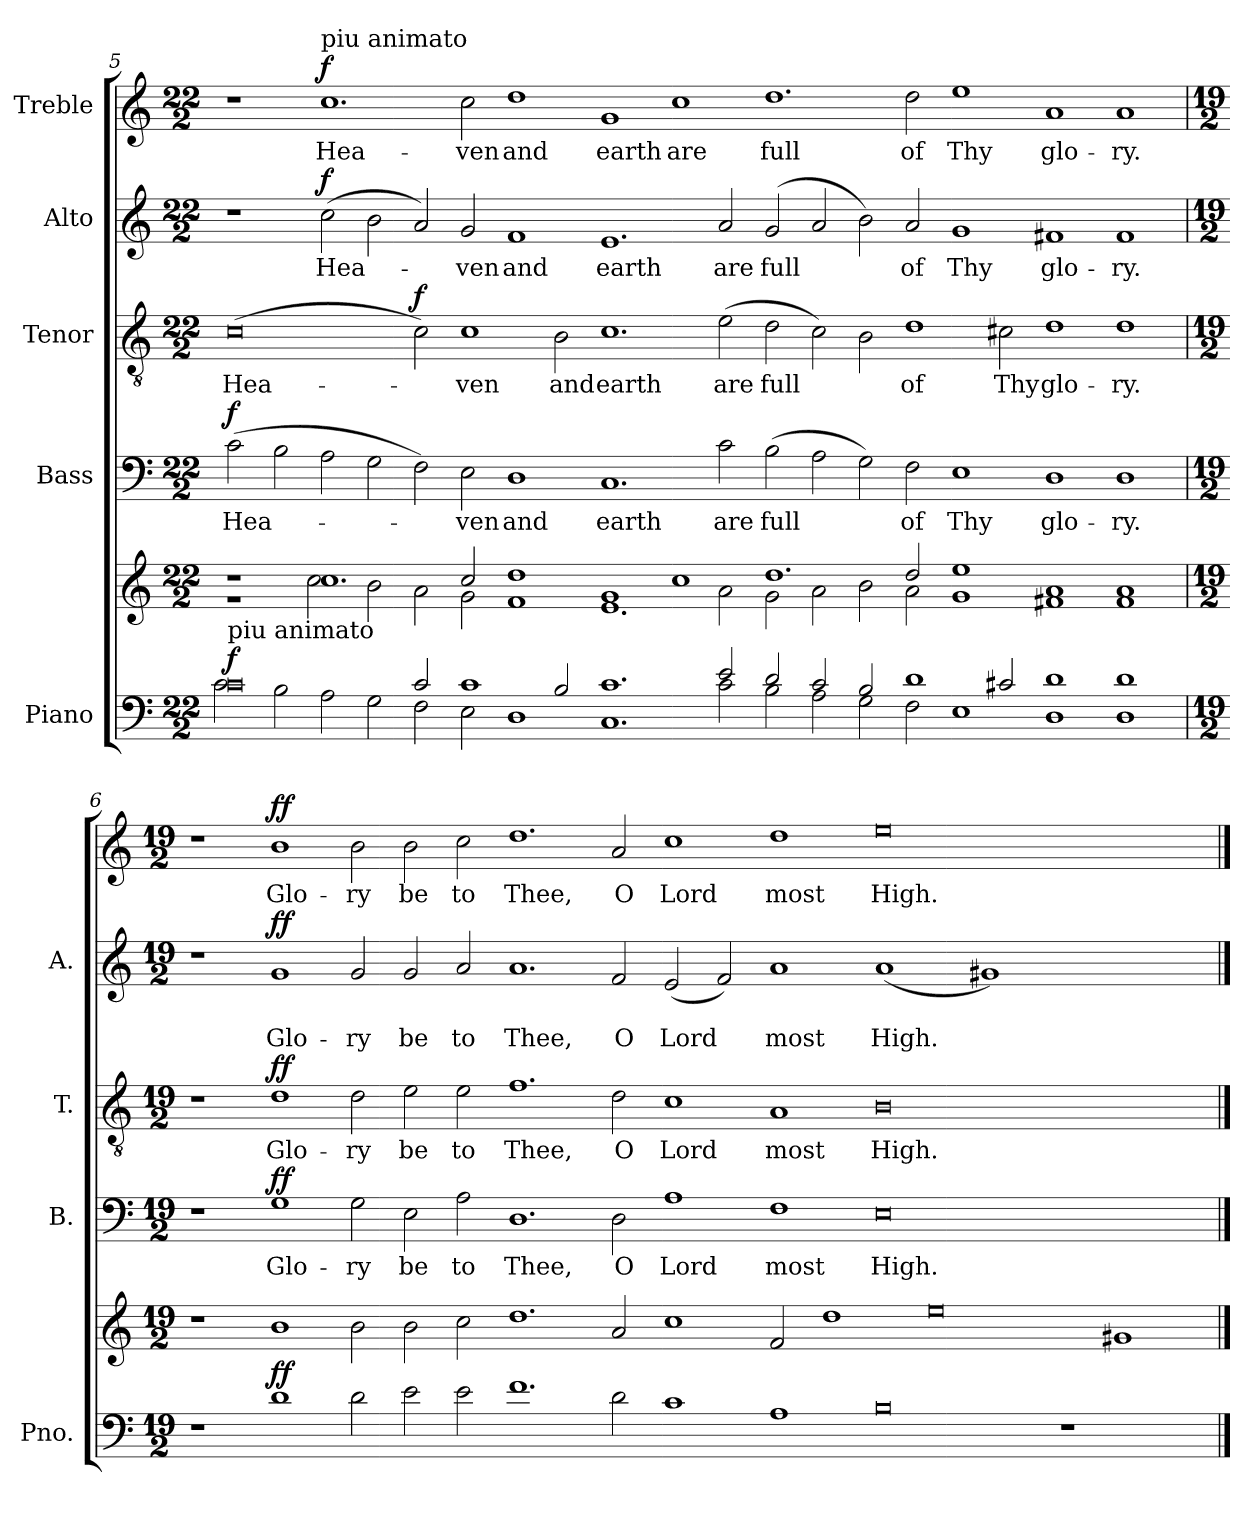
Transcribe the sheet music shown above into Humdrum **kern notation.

**kern	**kern	**dynam	**kern	**text	**dynam	**kern	**text	**dynam	**kern	**text	**text	**dynam	**kern	**text	**dynam
*part5	*part5	*part5	*part4	*part4	*part4	*part3	*part3	*part3	*part2	*part2	*part2	*part2	*part1	*part1	*part1
*staff6	*staff5	*staff5/6	*staff4	*staff4	*staff4	*staff3	*staff3	*staff3	*staff2	*staff2	*staff2	*staff2	*staff1	*staff1	*staff1
*I"Piano	*	*	*I"Bass	*	*	*I"Tenor	*	*	*I"Alto	*	*	*	*I"Treble	*	*
*I'Pno.	*	*	*I'B.	*	*	*I'T.	*	*	*I'A.	*	*	*	*	*	*
*clefF4	*clefG2	*	*clefF4	*	*	*clefGv2	*	*	*clefG2	*	*	*	*clefG2	*	*
*k[]	*k[]	*	*k[]	*	*	*k[]	*	*	*k[]	*	*	*	*k[]	*	*
*C:	*C:	*	*C:	*	*	*C:	*	*	*C:	*	*	*	*C:	*	*
*M22/2	*M22/2	*	*M22/2	*	*	*M22/2	*	*	*M22/2	*	*	*	*M22/2	*	*
=5	=5	=5	=5	=5	=5	=5	=5	=5	=5	=5	=5	=5	=5	=5	=5
*^	*^	*	*	*	*	*	*	*	*	*	*	*	*	*	*
!LO:TX:a:t=piu animato	!	!	!	!	!	!	!	!	!	!	!	!	!	!	!	!	!
!	!	!	!	!LO:DY:a=2	!	!	!LO:DY:a	!	!	!	!	!	!	!	!	!	!
0c	2c\	1r	1r	f	(2c\	Hea-	f	(0c	Hea-	.	1r	.	.	.	1r	.	.
.	2B\	.	.	.	2B\	.	.	.	.	.	.	.	.	.	.	.	.
!	!	!	!	!	!	!	!	!	!	!	!	!	!	!	!LO:TX:a:t=piu animato	!	!
!	!	!	!	!	!	!	!	!	!	!	!	!	!	!LO:DY:a	!	!	!LO:DY:a
.	2A\	1.cc	2cc\	.	2A\	.	.	.	.	.	(2cc\	Hea-	.	f	1.cc	Hea-	f
.	2G\	.	2b\	.	2G\	.	.	.	.	.	2b\	.	.	.	.	.	.
!	!	!	!	!	!	!	!	!	!	!LO:DY:a	!	!	!	!	!	!	!
2c/	2F\	.	2a\	.	2F\)	.	.	2c\)	.	f	2a/)	.	.	.	.	.	.
1c	2E\	2cc/	2g\	.	2E\	ven	.	1c	ven	.	2g/	ven	.	.	2cc\	ven	.
.	1D	1dd	1f	.	1D	and	.	.	.	.	1f	and	.	.	1dd	and	.
2B/	.	.	.	.	.	.	.	2B\	and	.	.	.	.	.	.	.	.
1.c	1.C	1g	1.e	.	1.C	earth	.	1.c	earth	.	1.e	earth	.	.	1g	earth	.
.	.	1cc	.	.	.	.	.	.	.	.	.	.	.	.	1cc	are	.
2e/	2c\	.	2a\	.	2c\	are	.	(2e\	are	.	2a/	are	.	.	.	.	.
2d/	2B\	1.dd	2g\	.	(2B\	full	.	2d\	full	.	(2g/	full	.	.	1.dd	full	.
2c/	2A\	.	2a\	.	2A\	.	.	2c\)	.	.	2a/	.	.	.	.	.	.
2B/	2G\	.	2b\	.	2G\)	.	.	2B\	.	.	2b\)	.	.	.	.	.	.
1d	2F\	2dd/	2a\	.	2F\	of	.	1d	of	.	2a/	of	.	.	2dd\	of	.
.	1E	1ee	1g	.	1E	Thy	.	.	.	.	1g	Thy	.	.	1ee	Thy	.
2c#X/	.	.	.	.	.	.	.	2c#X\	Thy	.	.	.	.	.	.	.	.
1d	1D	1a	1f#X	.	1D	glo-	.	1d	glo-	.	1f#X	glo-	.	.	1a	glo-	.
1d	1D	1a	1f#	.	1D	ry.	.	1d	ry.	.	1f#	ry.	.	.	1a	ry.	.
*v	*v	*	*	*	*	*	*	*	*	*	*	*	*	*	*	*	*
*	*v	*v	*	*	*	*	*	*	*	*	*	*	*	*	*	*
!!LO:LB:g=z
=6	=6	=6	=6	=6	=6	=6	=6	=6	=6	=6	=6	=6	=6	=6	=6
*M19/2	*M19/2	*	*M19/2	*	*	*M19/2	*	*	*M19/2	*	*	*	*M19/2	*	*
1r	1r	.	1r	.	.	1r	.	.	1r	.	.	.	1r	.	.
!	!	!LO:DY:a=2	!	!	!LO:DY:a	!	!	!LO:DY:a	!	!	!	!LO:DY:a	!	!	!LO:DY:a
1d	1b	ff	1G	Glo-	ff	1d	Glo-	ff	1g	.	Glo-	ff	1b	Glo-	ff
2d\	2b\	.	2G\	ry	.	2d\	ry	.	2g/	.	ry	.	2b\	ry	.
2e\	2b\	.	2E\	be	.	2e\	be	.	2g/	.	be	.	2b\	be	.
2e\	2cc\	.	2A\	to	.	2e\	to	.	2a/	.	to	.	2cc\	to	.
1.f	1.dd	.	1.D	Thee,	.	1.f	Thee,	.	1.a	.	Thee,	.	1.dd	Thee,	.
2d\	2a/	.	2D\	O	.	2d\	O	.	2f/	.	O	.	2a/	O	.
1c	1cc	.	1A	Lord	.	1c	Lord	.	(2e/	.	Lord	.	1cc	Lord	.
.	.	.	.	.	.	.	.	.	2f/)	.	.	.	.	.	.
1A	2f/	.	1F	most	.	1A	most	.	1a	.	most	.	1dd	most	.
.	1dd	.	.	.	.	.	.	.	.	.	.	.	.	.	.
0B	.	.	0E	High.	.	0B	High.	.	(1a	.	High.	.	0ee	High.	.
.	0ee	.	.	.	.	.	.	.	.	.	.	.	.	.	.
.	.	.	.	.	.	.	.	.	1g#X)	.	.	.	.	.	.
1r	.	.	1.ryy	.	.	1.ryy	.	.	1.ryy	.	.	.	1.ryy	.	.
.	1g#X	.	.	.	.	.	.	.	.	.	.	.	.	.	.
2ryy	.	.	.	.	.	.	.	.	.	.	.	.	.	.	.
==	==	==	==	==	==	==	==	==	==	==	==	==	==	==	==
*-	*-	*-	*-	*-	*-	*-	*-	*-	*-	*-	*-	*-	*-	*-	*-
